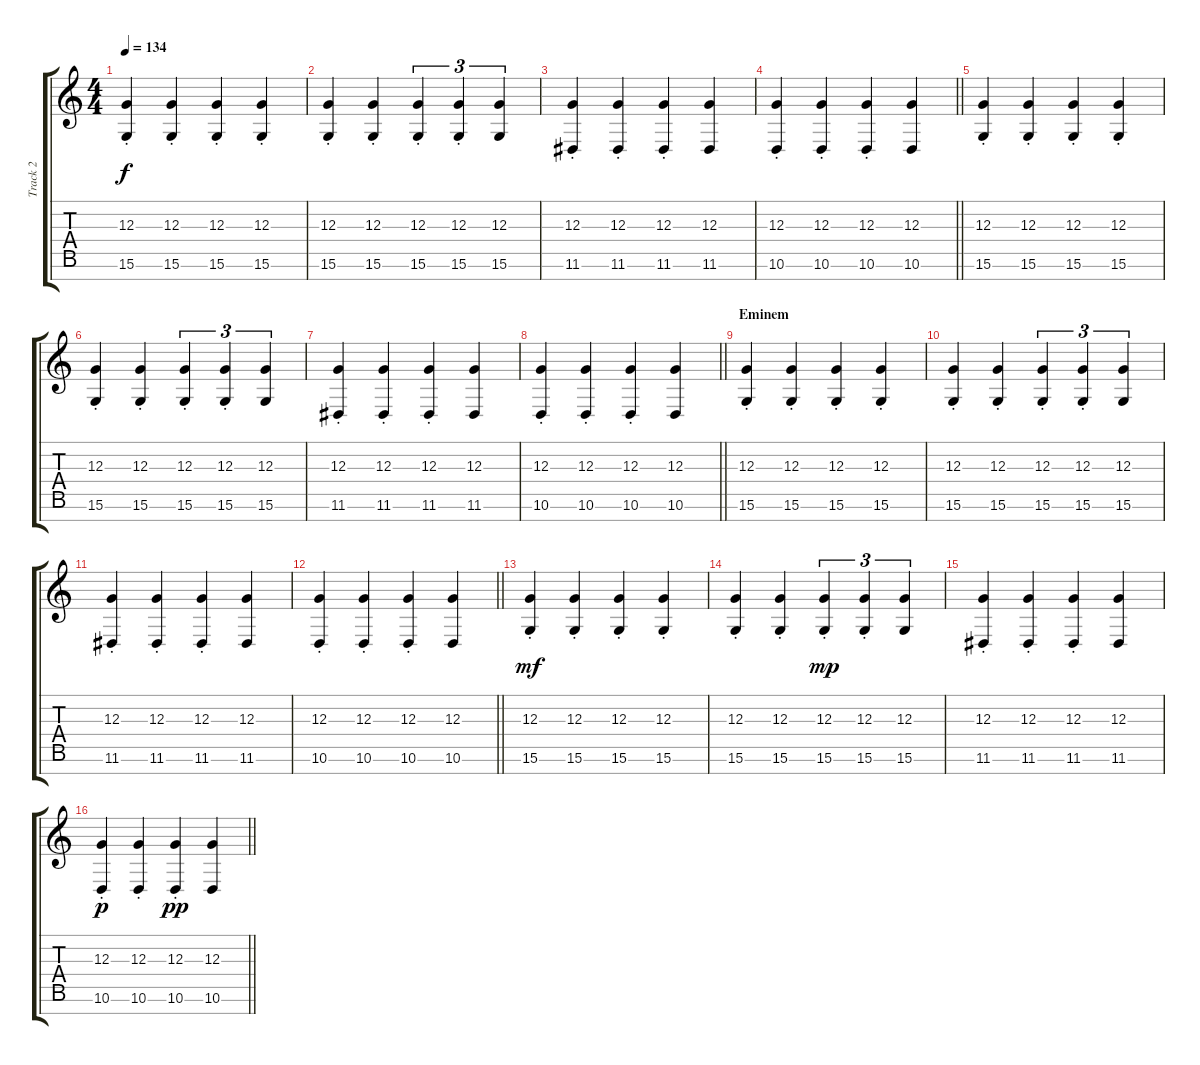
\track ("Track 2" "Track 2") {instrument stringensemble1}
\staff {score tabs}
\tuning (E4 B3 G3 D3 A2 E2 B1) {hide}
\ts (4 4)
\tempo 134
\clef g2
\ks c
(12.3{st} 15.6{st}).4{dy f} (12.3{st} 15.6{st}).4 (12.3{st} 15.6{st}).4 (12.3{st} 15.6{st}).4 |
(12.3{st} 15.6{st}).4 (12.3{st} 15.6{st}).4 (12.3{st} 15.6{st}).4{tu (3 2)} (12.3{st} 15.6{st}).4{tu (3 2)} (12.3 15.6).4{tu (3 2)} |
(12.3{st} 11.6{st}).4 (12.3{st} 11.6{st}).4 (12.3{st} 11.6{st}).4 (12.3 11.6).4 |
\barLineRight lightlight
(12.3{st} 10.6{st}).4 (12.3{st} 10.6{st}).4 (12.3{st} 10.6{st}).4 (12.3 10.6).4 |
(12.3{st} 15.6{st}).4 (12.3{st} 15.6{st}).4 (12.3{st} 15.6{st}).4 (12.3{st} 15.6{st}).4 |
(12.3{st} 15.6{st}).4 (12.3{st} 15.6{st}).4 (12.3{st} 15.6{st}).4{tu (3 2)} (12.3{st} 15.6{st}).4{tu (3 2)} (12.3 15.6).4{tu (3 2)} |
(12.3{st} 11.6{st}).4 (12.3{st} 11.6{st}).4 (12.3{st} 11.6{st}).4 (12.3 11.6).4 |
\barLineRight lightlight
(12.3{st} 10.6{st}).4 (12.3{st} 10.6{st}).4 (12.3{st} 10.6{st}).4 (12.3 10.6).4 |
\section ("" "Eminem")
(12.3{st} 15.6{st}).4 (12.3{st} 15.6{st}).4 (12.3{st} 15.6{st}).4 (12.3{st} 15.6{st}).4 |
(12.3{st} 15.6{st}).4 (12.3{st} 15.6{st}).4 (12.3{st} 15.6{st}).4{tu (3 2)} (12.3{st} 15.6{st}).4{tu (3 2)} (12.3 15.6).4{tu (3 2)} |
(12.3{st} 11.6{st}).4 (12.3{st} 11.6{st}).4 (12.3{st} 11.6{st}).4 (12.3 11.6).4 |
\barLineRight lightlight
(12.3{st} 10.6{st}).4 (12.3{st} 10.6{st}).4 (12.3{st} 10.6{st}).4 (12.3 10.6).4 |
(12.3{st} 15.6{st}).4{dy mf} (12.3{st} 15.6{st}).4 (12.3{st} 15.6{st}).4 (12.3{st} 15.6{st}).4 |
(12.3{st} 15.6{st}).4 (12.3{st} 15.6{st}).4 (12.3{st} 15.6{st}).4{tu (3 2) dy mp} (12.3{st} 15.6{st}).4{tu (3 2)} (12.3 15.6).4{tu (3 2)} |
(12.3{st} 11.6{st}).4 (12.3{st} 11.6{st}).4 (12.3{st} 11.6{st}).4 (12.3 11.6).4 |
\barLineRight lightlight
(12.3{st} 10.6{st}).4{dy p} (12.3{st} 10.6{st}).4 (12.3{st} 10.6{st}).4{dy pp} (12.3 10.6).4
